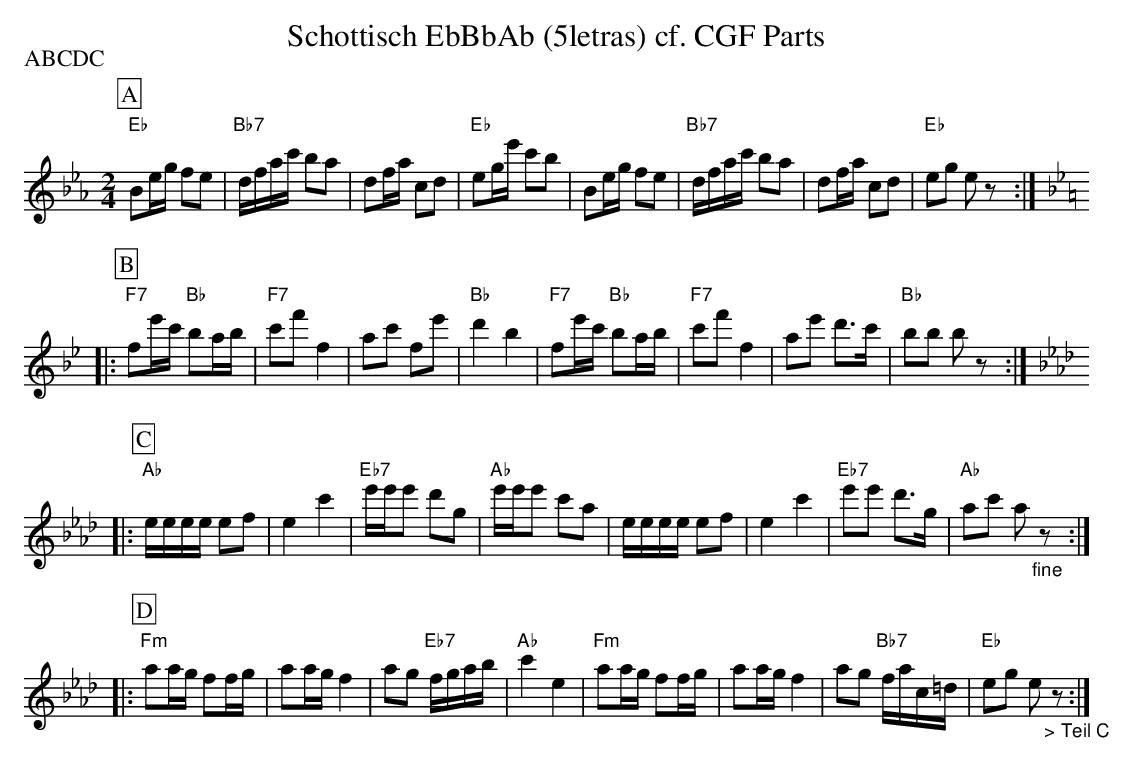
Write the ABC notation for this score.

X:1
T:Schottisch EbBbAb (5letras) cf. CGF Parts
P:ABCDC
M:2/4
L:1/16
K:Ebmaj%%MIDI gchordon
[P:A] "Eb"B2eg f2e2 | "Bb7"dfac' b2a2 | d2fa c2d2 | "Eb"e2ge' c'2b2 | B2eg f2e2 | "Bb7"dfac' b2a2 | d2fa c2d2 | "Eb"e2g2 e2z2 :: [P:B] [K:Bbmaj]
"F7"f2e'c' "Bb"b2ab | "F7"c'2f'2f4 | a2c'2 f2e'2 | "Bb"d'4b4 | "F7"f2e'c' "Bb"b2ab | "F7"c'2f'2f4 | a2e'2 d'3c' | "Bb"b2b2 b2z2 :: [P:C] [K:Abmaj]
"Ab"eeee e2f2 | e4c'4 | "Eb7"e'e'e'2 d'2g2 | "Ab"e'e'e'2 c'2a2 | eeee e2f2 | e4c'4 | "Eb7"e'2e'2 d'3g | "Ab"a2c'2 a2"_fine"z2 ::
[P:D] "Fm"a2ag f2fg | a2agf4 | a2g2 "Eb7"fgab | "Ab"c'4e4 | "Fm"a2ag f2fg | a2agf4 | a2g2 "Bb7"fac=d | "Eb"e2g2 e2"_> Teil C"z2 :|
